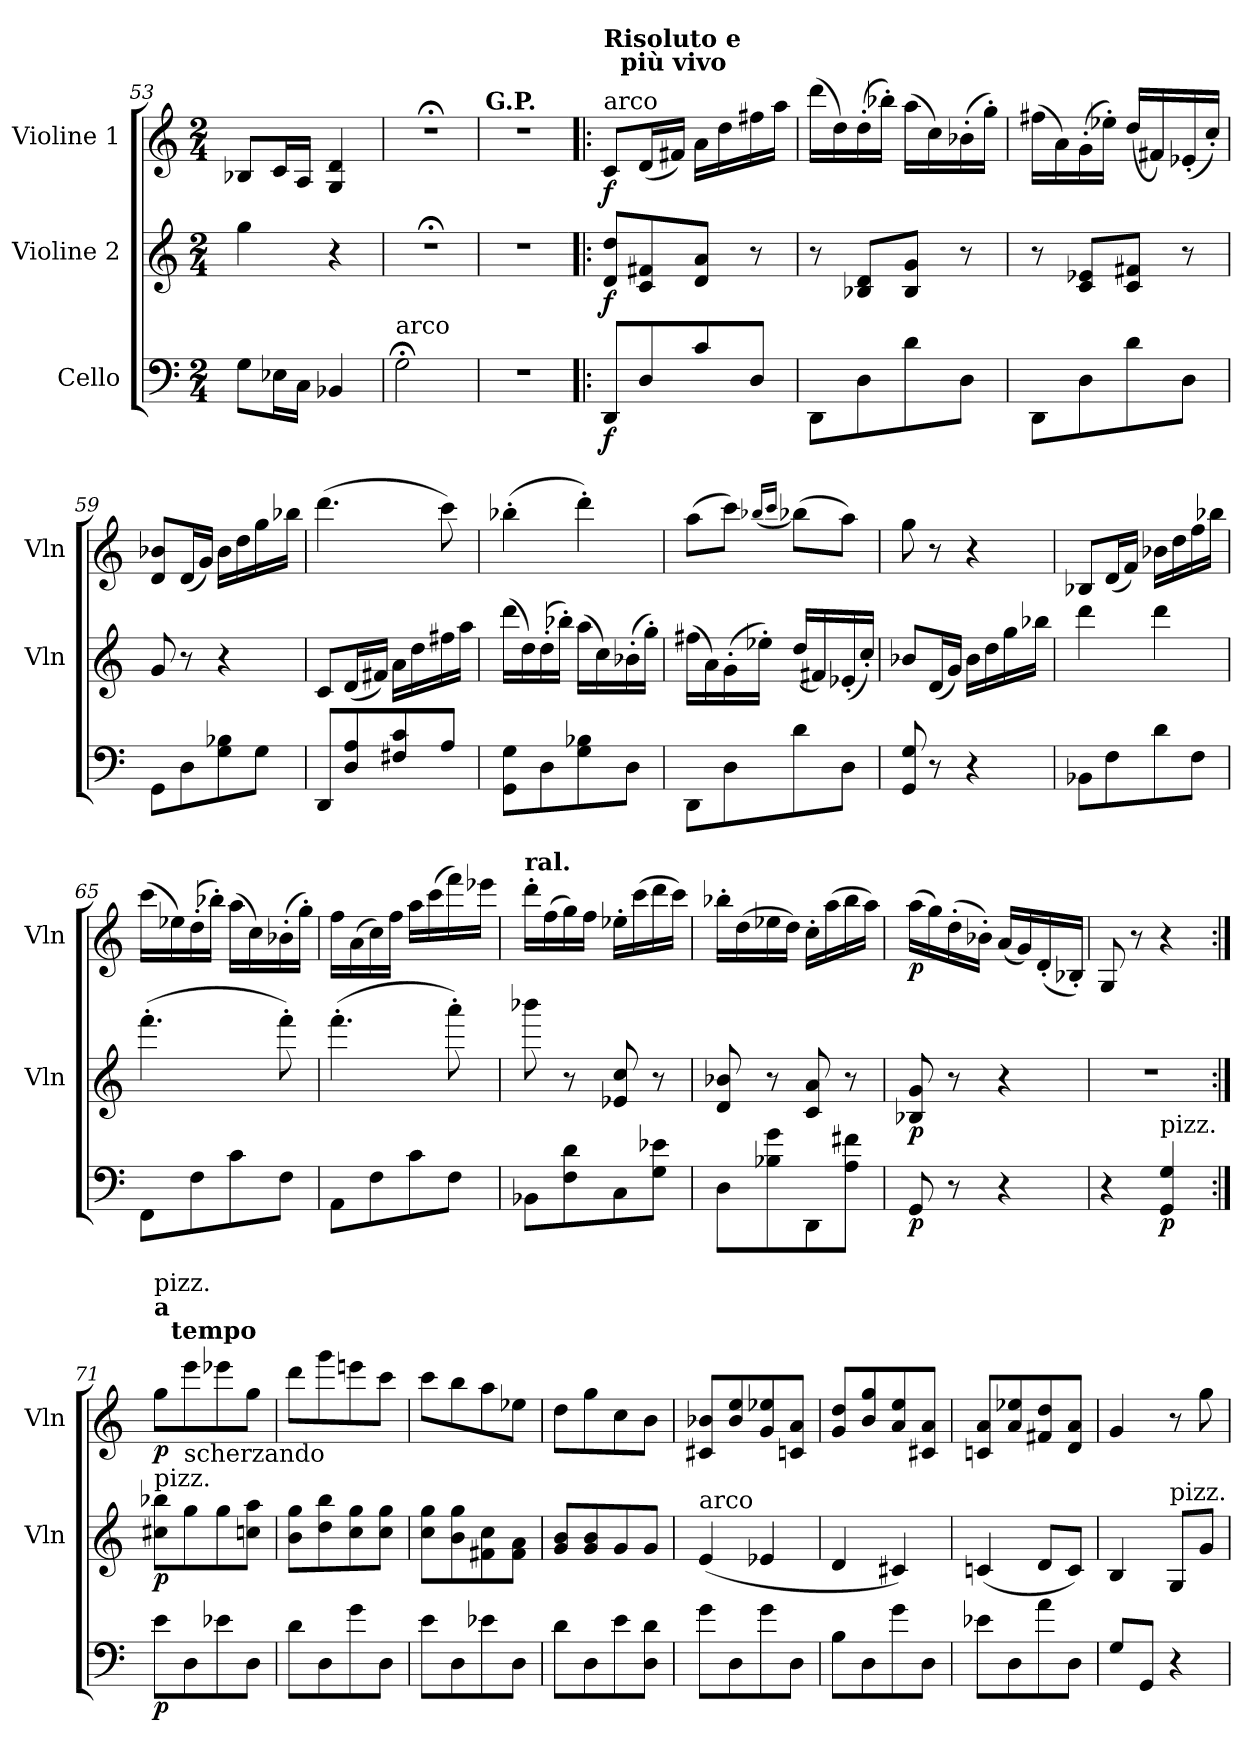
**kern	**dynam	**kern	**dynam	**kern	**dynam
*part3	*part3	*part2	*part2	*part1	*part1
*staff3	*staff3	*staff2	*staff2	*staff1	*staff1
*I"Cello	*	*I"Violine 2	*	*I"Violine 1	*
*	*	*I'Vln	*	*I'Vln	*
*clefF4	*	*clefG2	*	*clefG2	*
*M2/4	*	*M2/4	*	*M2/4	*
=53	=53	=53	=53	=53	=53
8GL	.	4gg	.	8B-L	.
16E-L	.	.	.	16cL	.
16CJJ	.	.	.	16AJJ	.
4BB-	.	4r	.	4G 4d	.
=54	=54	=54	=54	=54	=54
!LO:TX:a:t=arco	!	!	!	!	!
2G;<	.	2r;<	.	2r;<	.
=55	=55	=55	=55	=55	=55
!	!	!	!	!LO:TX:a:B:t=G.P.	!
2r	.	2r	.	2r	.
=56!|:	=56!|:	=56!|:	=56!|:	=56!|:	=56!|:
!	!	!	!	!LO:TX:a:B:t=Risoluto e\n                           più vivo	!
!	!	!	!	!LO:TX:a:t=arco	!
!	!LO:DY:b	!	!LO:DY:b	!	!LO:DY:b
8DDL	f	8d 8ddL	f	8cL	f
8D	.	8c 8f#X	.	(<16dL	.
.	.	.	.	16f#XJJ)	.
8c	.	8d 8aJ	.	16aLL	.
.	.	.	.	16dd	.
8DJ	.	8r	.	16ff#X	.
.	.	.	.	16aaJJ	.
=57	=57	=57	=57	=57	=57
8DDL	.	8r	.	(>16dddLL	.
.	.	.	.	16dd)	.
8D	.	8B- 8dL	.	(>16dd'	.
.	.	.	.	16bb-'JJ)	.
8d	.	8B- 8gJ	.	(>16aaLL	.
.	.	.	.	16cc)	.
8DJ	.	8r	.	(>16b-'	.
.	.	.	.	16gg'JJ)	.
=58	=58	=58	=58	=58	=58
8DDL	.	8r	.	(>16ff#XLL	.
.	.	.	.	16a)	.
8D	.	8c 8e-L	.	(>16g'	.
.	.	.	.	16ee-'JJ)	.
8d	.	8c 8f#XJ	.	(<16ddLL	.
.	.	.	.	16f#X)	.
8DJ	.	8r	.	(<16e-'	.
.	.	.	.	16cc'JJ)	.
=59	=59	=59	=59	=59	=59
8GGL	.	8g	.	8d 8b-L	.
8D	.	8r	.	(<16dL	.
.	.	.	.	16gJJ)	.
8G 8B-	.	4r	.	16b-LL	.
.	.	.	.	16dd	.
8GJ	.	.	.	16gg	.
.	.	.	.	16bb-JJ	.
!!LO:LB:g=z
=60	=60	=60	=60	=60	=60
8DDL	.	8cL	.	(>4.ddd	.
8D 8A	.	(<16dL	.	.	.
.	.	16f#XJJ)	.	.	.
8F#X 8c	.	16aLL	.	.	.
.	.	16dd	.	.	.
8AJ	.	16ff#X	.	8ccc)	.
.	.	16aaJJ	.	.	.
=61	=61	=61	=61	=61	=61
8GG 8GL	.	(>16dddLL	.	(>4bb-'	.
.	.	16dd)	.	.	.
8D	.	(>16dd'	.	.	.
.	.	16bb-'JJ)	.	.	.
8G 8B-	.	(>16aaLL	.	4ddd')	.
.	.	16cc)	.	.	.
8DJ	.	(>16b-'	.	.	.
.	.	16gg'JJ)	.	.	.
=62	=62	=62	=62	=62	=62
8DDL	.	(>16ff#XLL	.	(>8aaL	.
.	.	16a)	.	.	.
8D	.	(>16g'	.	8cccJ)	.
.	.	16ee-'JJ)	.	.	.
.	.	.	.	(>16qbb-LL	.
.	.	.	.	16qcccJJ	.
8d	.	(>16ddLL	.	(>8bb-L)	.
.	.	16f#X)	.	.	.
8DJ	.	(>16e-'	.	8aaJ)	.
.	.	16cc'JJ)	.	.	.
=63	=63	=63	=63	=63	=63
8GG 8G	.	8b-L	.	8gg	.
8r	.	(>16dL	.	8r	.
.	.	16gJJ)	.	.	.
4r	.	16b-LL	.	4r	.
.	.	16dd	.	.	.
.	.	16gg	.	.	.
.	.	16bb-JJ	.	.	.
!!LO:LB:g=z
=64	=64	=64	=64	=64	=64
8BB-L	.	4ddd	.	8B-L	.
8F	.	.	.	(<16dL	.
.	.	.	.	16fJJ)	.
8d	.	4ddd	.	16b-LL	.
.	.	.	.	16dd	.
8FJ	.	.	.	16ff	.
.	.	.	.	16bb-JJ	.
=65	=65	=65	=65	=65	=65
8FFL	.	(>4.fff'	.	(>16cccLL	.
.	.	.	.	16ee-)	.
8F	.	.	.	(>16dd'	.
.	.	.	.	16bb-'JJ)	.
8c	.	.	.	(>16aaLL	.
.	.	.	.	16cc)	.
8FJ	.	8fff')	.	(>16b-'	.
.	.	.	.	16gg'JJ)	.
=66	=66	=66	=66	=66	=66
8AAL	.	(>4.fff'	.	16ffLL	.
.	.	.	.	(>16a	.
8F	.	.	.	16cc)	.
.	.	.	.	16ffJJ	.
8c	.	.	.	16aaLL	.
.	.	.	.	(>16ccc	.
8FJ	.	8aaa')	.	16fff)	.
.	.	.	.	16eee-JJ	.
=67	=67	=67	=67	=67	=67
!	!	!	!	!LO:TX:a:B:t=ral.	!
8BB-L	.	8bbb-	.	16ddd'LL	.
.	.	.	.	(>16ff	.
8F 8d	.	8r	.	16gg)	.
.	.	.	.	16ffJJ	.
8C	.	8e- 8cc	.	16ee-'LL	.
.	.	.	.	(>16ccc	.
8G 8e-J	.	8r	.	16ddd	.
.	.	.	.	16cccJJ)	.
!!LO:LB:g=z
=68	=68	=68	=68	=68	=68
8DL	.	8d 8b-	.	16bb-'LL	.
.	.	.	.	(>16dd	.
8B- 8g	.	8r	.	16ee-	.
.	.	.	.	16ddJJ)	.
8DD	.	8c 8a	.	16cc'LL	.
.	.	.	.	(>16aa	.
8A 8f#XJ	.	8r	.	16bb-	.
.	.	.	.	16aaJJ)	.
=69	=69	=69	=69	=69	=69
!	!LO:DY:b	!	!LO:DY:b	!	!LO:DY:b
8GG	p	8B- 8g	p	(>16aaLL	p
.	.	.	.	16gg)	.
8r	.	8r	.	(>16dd'	.
.	.	.	.	16b-'JJ)	.
4r	.	4r	.	(<16aLL	.
.	.	.	.	16g)	.
.	.	.	.	(<16d'	.
.	.	.	.	16B-'JJ)	.
=70	=70	=70	=70	=70	=70
4r	.	2r	.	8G	.
.	.	.	.	8r	.
!LO:TX:a:t=pizz.	!	!	!	!	!
!	!LO:DY:b	!	!	!	!
4GG 4G	p	.	.	4r	.
=71:|!	=71:|!	=71:|!	=71:|!	=71:|!	=71:|!
!	!	!	!	!LO:TX:a:B:t=a\n                           tempo	!
!	!	!	!	!LO:TX:a:t=pizz.	!
!	!	!LO:TX:a:t=pizz.	!	!	!
!	!LO:DY:b	!	!LO:DY:b	!	!LO:DY:b
8eL	p	8cc#X 8bb-XL	p	8ggL	p
!	!	!	!	!LO:TX:b:t=scherzando	!
8D	.	8gg	.	8eee	.
8e-X	.	8gg	.	8eee-X	.
8DJ	.	8ccn 8aaJ	.	8ggJ	.
=72	=72	=72	=72	=72	=72
8dL	.	8b 8ggL	.	8dddL	.
8D	.	8dd 8bb	.	8ggg	.
8g	.	8cc 8gg	.	8eeen	.
8DJ	.	8cc 8ggJ	.	8cccJ	.
=73	=73	=73	=73	=73	=73
8eL	.	8cc 8ggL	.	8cccL	.
8D	.	8b 8gg	.	8bb	.
8e-X	.	8f# 8cc	.	8aa	.
8DJ	.	8f# 8aJ	.	8ee-XJ	.
=74	=74	=74	=74	=74	=74
8dL	.	8g 8bL	.	8ddL	.
8D	.	8g 8b	.	8gg	.
8e	.	8g	.	8cc	.
8D 8dJ	.	8gJ	.	8bJ	.
=75	=75	=75	=75	=75	=75
!	!	!LO:TX:a:t=arco	!	!	!
8gL	.	(<4e	.	8c#X 8b-XL	.
8D	.	.	.	8b- 8ee	.
8g	.	4e-X	.	8g 8ee-X	.
8DJ	.	.	.	8cn 8aJ	.
=76	=76	=76	=76	=76	=76
8BL	.	4d	.	8g 8ddL	.
8D	.	.	.	8b 8gg	.
8g	.	4c#X)	.	8a 8ee	.
8DJ	.	.	.	8c#X 8aJ	.
=77	=77	=77	=77	=77	=77
8e-XL	.	(<4cn	.	8cn 8aL	.
8D	.	.	.	8a 8ee-X	.
8a	.	8dL	.	8f# 8dd	.
8DJ	.	8cJ)	.	8d 8aJ	.
=78	=78	=78	=78	=78	=78
8GL	.	4B	.	4g	.
8GGJ	.	.	.	.	.
!	!	!LO:TX:a:t=pizz.	!	!	!
4r	.	8GL	.	8r	.
.	.	8gJ	.	8gg	.
=	=	=	=	=	=
*-	*-	*-	*-	*-	*-
